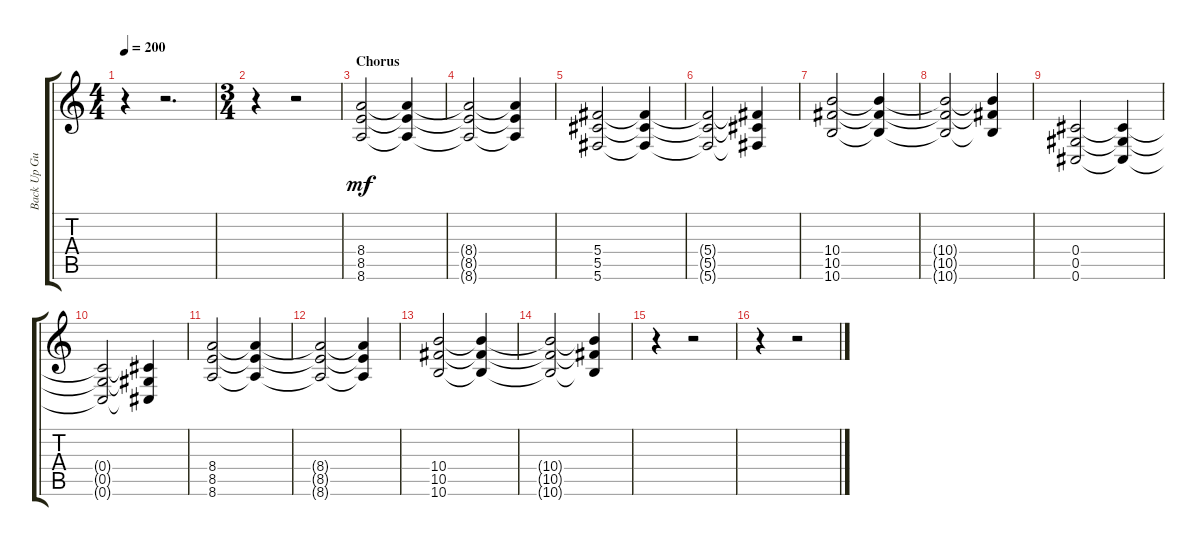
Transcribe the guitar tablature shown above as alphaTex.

\track ("Back Up Guitar" "Back Up Gu") {instrument distortionguitar}
\staff {score tabs}
\tuning (Eb4 Bb3 Gb3 Db3 Ab2 Db2) {hide}
\ts (4 4)
\tempo 200
\clef g2
\ks c
r.4{dy mf} r.2{d} |
\ts (3 4)
r.4 r.2 |
\section ("" "Chorus")
(8.4 8.5 8.6).2 (8.4{t} 8.5{t} 8.6{t}).4 |
(8.4{t} 8.5{t} 8.6{t}).2 (8.4{t} 8.5{t} 8.6{t}).4 |
(5.4 5.5 5.6).2 (5.4{t} 5.5{t} 5.6{t}).4 |
(5.4{t} 5.5{t} 5.6{t}).2 (5.4{t} 5.5{t} 5.6{t}).4 |
(10.4 10.5 10.6).2 (10.4{t} 10.5{t} 10.6{t}).4 |
(10.4{t} 10.5{t} 10.6{t}).2 (10.4{t} 10.5{t} 10.6{t}).4 |
(0.4 0.5 0.6).2 (0.4{t} 0.5{t} 0.6{t}).4 |
(0.4{t} 0.5{t} 0.6{t}).2 (0.4{t} 0.5{t} 0.6{t}).4 |
(8.4 8.5 8.6).2 (8.4{t} 8.5{t} 8.6{t}).4 |
(8.4{t} 8.5{t} 8.6{t}).2 (8.4{t} 8.5{t} 8.6{t}).4 |
(10.4 10.5 10.6).2 (10.4{t} 10.5{t} 10.6{t}).4 |
(10.4{t} 10.5{t} 10.6{t}).2 (10.4{t} 10.5{t} 10.6{t}).4 |
r.4 r.2 |
r.4 r.2
